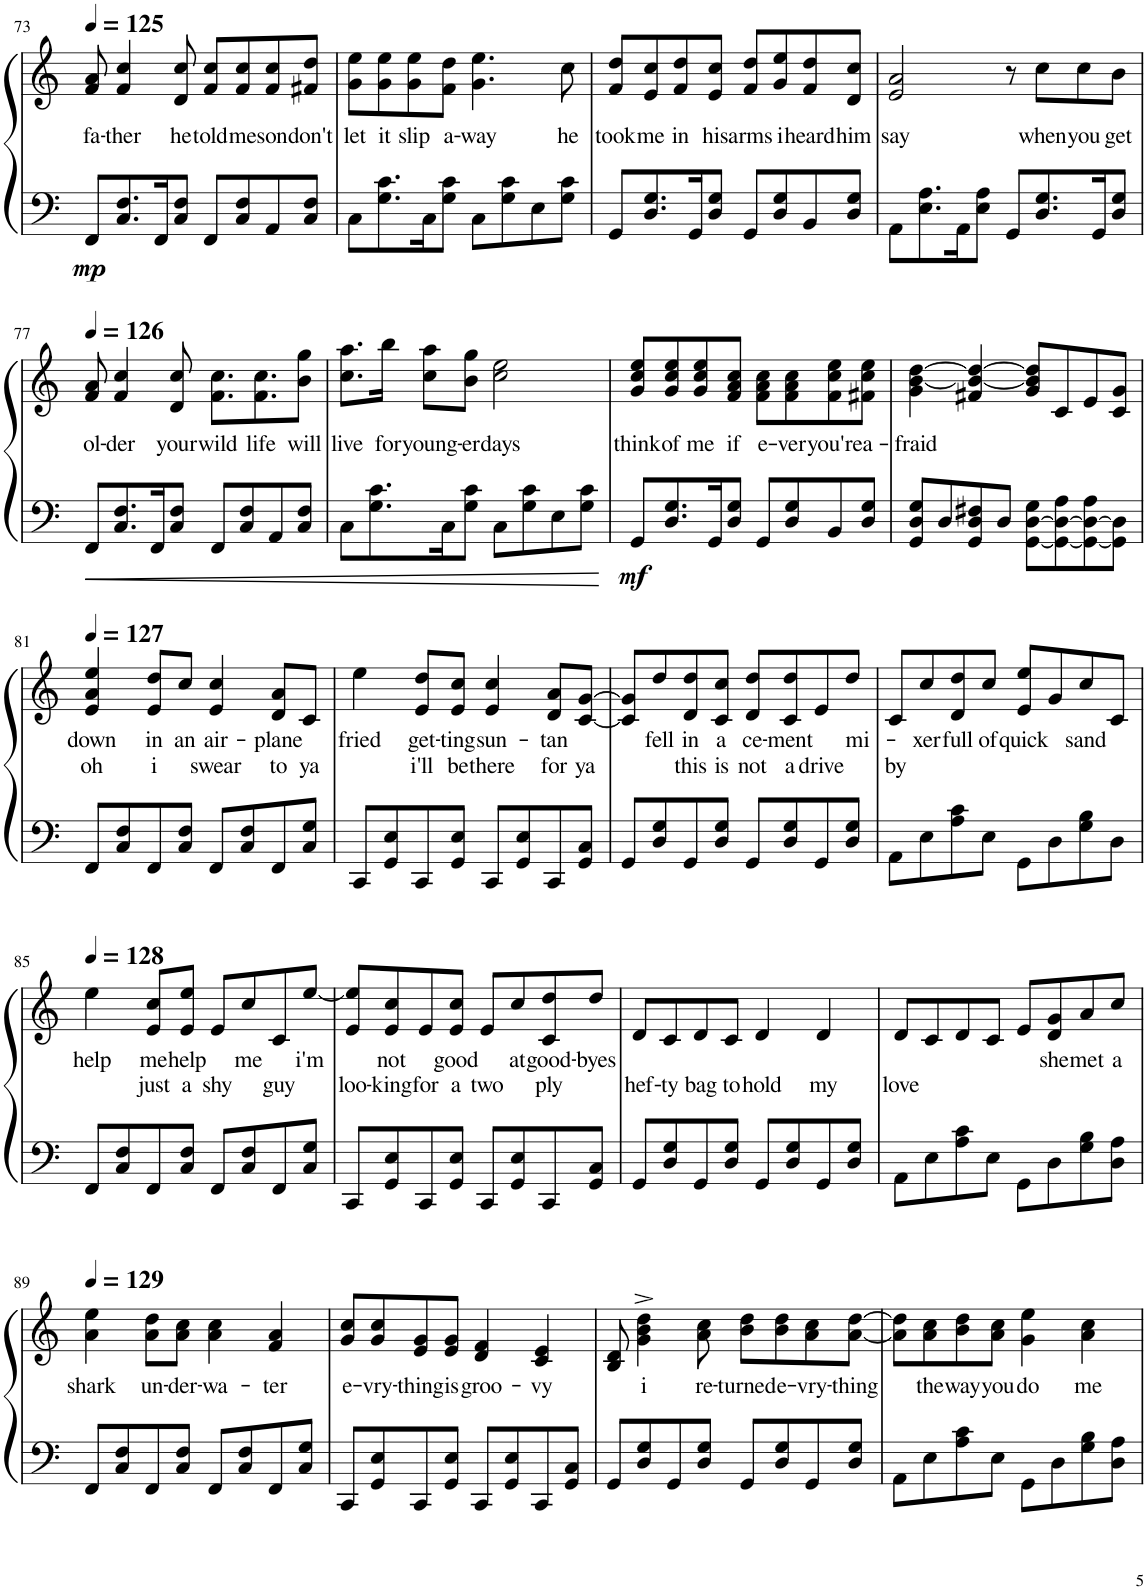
**kern	**kern	**text	**text	**dynam
*part1	*part1	*part1	*part1	*part1
*staff2	*staff1	*staff1	*staff1	*staff1/2
*I"Piano	*	*	*	*
*I'Pno.	*	*	*	*
!!LO:PB:g=z
*clefF4	*clefG2	*	*	*
*k[]	*k[]	*	*	*
*M4/4	*M4/4	*	*	*
*MM125	*MM125	*	*	*
=73	=73	=73	=73	=73
!	!	!LO:LY:b	!	!LO:DY:b=2
8FF/L	8f/ 8a/	fa-	.	mp
!	!	!LO:LY:b	!	!
8.C/ 8.F/	4f/ 4cc/	-ther	.	.
16FF/K	.	.	.	.
!	!	!LO:LY:b	!	!
8C/ 8F/J	8d/ 8cc/	he	.	.
!	!	!LO:LY:b	!	!
8FF/L	8f/ 8cc/L	told	.	.
!	!	!LO:LY:b	!	!
8C/ 8F/	8f/ 8cc/	me	.	.
!	!	!LO:LY:b	!	!
8AA/	8f/ 8cc/	son	.	.
!	!	!LO:LY:b	!	!
8C/ 8F/J	8f#X/ 8dd/J	don't	.	.
=74	=74	=74	=74	=74
!	!	!LO:LY:b	!	!
8C\L	8g\ 8ee\L	let	.	.
!	!	!LO:LY:b	!	!
8.G\ 8.c\	8g\ 8ee\	it	.	.
!	!	!LO:LY:b	!	!
.	8g\ 8ee\	slip	.	.
16C\K	.	.	.	.
!	!	!LO:LY:b	!	!
8G\ 8c\J	8f\ 8dd\J	a-	.	.
!	!	!LO:LY:b	!	!
8C\L	4.g\ 4.ee\	-way	.	.
8G\ 8c\	.	.	.	.
8E\	.	.	.	.
!	!	!LO:LY:b	!	!
8G\ 8c\J	8cc\	he	.	.
=75	=75	=75	=75	=75
!	!	!LO:LY:b	!	!
8GG/L	8f/ 8dd/L	took	.	.
!	!	!LO:LY:b	!	!
8.D/ 8.G/	8e/ 8cc/	me	.	.
!	!	!LO:LY:b	!	!
.	8f/ 8dd/	in	.	.
16GG/K	.	.	.	.
!	!	!LO:LY:b	!	!
8D/ 8G/J	8e/ 8cc/J	his	.	.
!	!	!LO:LY:b	!	!
8GG/L	8f/ 8dd/L	arms	.	.
!	!	!LO:LY:b	!	!
8D/ 8G/	8g/ 8ee/	i	.	.
!	!	!LO:LY:b	!	!
8BB/	8f/ 8dd/	heard	.	.
!	!	!LO:LY:b	!	!
8D/ 8G/J	8d/ 8cc/J	him	.	.
=76	=76	=76	=76	=76
!	!	!LO:LY:b	!	!
8AA\L	2e/ 2a/	say	.	.
8.E\ 8.A\	.	.	.	.
16AA\K	.	.	.	.
8E\ 8A\J	.	.	.	.
8GG/L	8r	.	.	.
!	!	!LO:LY:b	!	!
8.D/ 8.G/	8cc\L	when	.	.
!	!	!LO:LY:b	!	!
.	8cc\	you	.	.
16GG/K	.	.	.	.
!	!	!LO:LY:b	!	!
8D/ 8G/J	8b\J	get	.	.
!!LO:LB:g=z
=77	=77	=77	=77	=77
*	*MM126	*	*	*
!	!	!LO:LY:b	!	!
8FF/L	8f/ 8a/	ol-	.	.
!	!	!LO:LY:b	!	!
8.C/ 8.F/	4f/ 4cc/	-der	.	.
16FF/K	.	.	.	.
!	!	!LO:LY:b	!	!
8C/ 8F/J	8d/ 8cc/	your	.	.
!	!	!LO:LY:b	!	!
8FF/L	8.f\ 8.cc\L	wild	.	.
8C/ 8F/	.	.	.	.
!	!	!LO:LY:b	!	!
.	8.f\ 8.cc\	life	.	.
8AA/	.	.	.	.
!	!	!LO:LY:b	!	!
8C/ 8F/J	8b\ 8gg\J	will	.	.
=78	=78	=78	=78	=78
!	!	!LO:LY:b	!	!
8C\L	8.cc\ 8.aa\L	live	.	.
8.G\ 8.c\	.	.	.	.
!	!	!LO:LY:b	!	!
.	16bb\Jk	for	.	.
!	!	!LO:LY:b	!	!
.	8cc\ 8aa\L	young-	.	.
16C\K	.	.	.	.
!	!	!LO:LY:b	!	!
8G\ 8c\J	8b\ 8gg\J	-er	.	.
!	!	!LO:LY:b	!	!
8C\L	2cc\ 2ee\	days	.	.
8G\ 8c\	.	.	.	.
8E\	.	.	.	.
8G\ 8c\J	.	.	.	.
=79	=79	=79	=79	=79
!	!	!LO:LY:b	!	!LO:DY:b=2
8GG/L	8g/ 8cc/ 8ee/L	think	.	mf
!	!	!LO:LY:b	!	!
8.D/ 8.G/	8g/ 8cc/ 8ee/	of	.	.
!	!	!LO:LY:b	!	!
.	8g/ 8cc/ 8ee/	me	.	.
16GG/K	.	.	.	.
!	!	!LO:LY:b	!	!
8D/ 8G/J	8f/ 8a/ 8cc/J	if	.	.
!	!	!LO:LY:b	!	!
8GG/L	8f\ 8a\ 8cc\L	e-	.	.
!	!	!LO:LY:b	!	!
8D/ 8G/	8f\ 8a\ 8cc\	-ver	.	.
!	!	!LO:LY:b	!	!
8BB/	8f\ 8cc\ 8ee\	you're	.	.
!	!	!LO:LY:b	!	!
8D/ 8G/J	8f#X\ 8cc\ 8ee\J	a-	.	.
=80	=80	=80	=80	=80
!	!	!LO:LY:b	!	!
8GG/ 8D/ 8G/L	4g\ [4b\ [4dd\	-fraid	.	.
8D/	.	.	.	.
8GG/ 8D/ 8F#X/	4f#X/ 4b/_ 4dd/_	.	.	.
8D/J	.	.	.	.
[8GG\ [8D\ 8G\L	8g/ 8b/] 8dd/]L	.	.	.
8GG\_ 8D\_ 8A\	8c/	.	.	.
8GG\_ 8D\_ 8A\	8e/	.	.	.
8GG\] 8D\]J	8c/ 8g/J	.	.	.
!!LO:LB:g=z
=81	=81	=81	=81	=81
*	*MM127	*	*	*
!	!	!LO:LY:b	!LO:LY:b	!
8FF/L	4e/ 4a/ 4ee/	down	oh	.
8C/ 8F/	.	.	.	.
!	!	!LO:LY:b	!LO:LY:b	!
8FF/	8e/ 8dd/L	in	i	.
!	!	!LO:LY:b	!	!
8C/ 8F/J	8cc/J	an	.	.
!	!	!LO:LY:b	!LO:LY:b	!
8FF/L	4e/ 4cc/	air-	swear	.
8C/ 8F/	.	.	.	.
!	!	!LO:LY:b	!LO:LY:b	!
8FF/	8d/ 8a/L	-plane	to	.
!	!	!	!LO:LY:b	!
8C/ 8G/J	8c/J	.	ya	.
=82	=82	=82	=82	=82
!	!	!LO:LY:b	!	!
8CC/L	4ee\	fried	.	.
8GG/ 8E/	.	.	.	.
!	!	!LO:LY:b	!LO:LY:b	!
8CC/	8e/ 8dd/L	get-	i'll	.
!	!	!LO:LY:b	!LO:LY:b	!
8GG/ 8E/J	8e/ 8cc/J	-ting	be	.
!	!	!LO:LY:b	!LO:LY:b	!
8CC/L	4e/ 4cc/	sun-	there	.
8GG/ 8E/	.	.	.	.
!	!	!LO:LY:b	!LO:LY:b	!
8CC/	8d/ 8a/L	-tan	for	.
!	!	!	!LO:LY:b	!
8GG/ 8C/J	[8c/ [8g/J	.	ya	.
=83	=83	=83	=83	=83
8GG/L	8c/] 8g/]L	.	.	.
!	!	!LO:LY:b	!	!
8D/ 8G/	8dd/	fell	.	.
!	!	!LO:LY:b	!LO:LY:b	!
8GG/	8d/ 8dd/	in	this	.
!	!	!LO:LY:b	!LO:LY:b	!
8D/ 8G/J	8c/ 8cc/J	a	is	.
!	!	!LO:LY:b	!LO:LY:b	!
8GG/L	8d/ 8dd/L	ce-	not	.
!	!	!LO:LY:b	!LO:LY:b	!
8D/ 8G/	8c/ 8dd/	-ment	a	.
!	!	!	!LO:LY:b	!
8GG/	8e/	.	drive	.
!	!	!LO:LY:b	!	!
8D/ 8G/J	8dd/J	mi-	.	.
=84	=84	=84	=84	=84
!	!	!	!LO:LY:b	!
8AA\L	8c/L	.	by	.
!	!	!LO:LY:b	!	!
8E\	8cc/	-xer	.	.
!	!	!LO:LY:b	!	!
8A\ 8c\	8d/ 8dd/	full	.	.
!	!	!LO:LY:b	!	!
8E\J	8cc/J	of	.	.
!	!	!LO:LY:b	!	!
8GG\L	8e/ 8ee/L	quick	.	.
8D\	8g/	.	.	.
!	!	!LO:LY:b	!	!
8G\ 8B\	8cc/	sand	.	.
8D\J	8c/J	.	.	.
!!LO:LB:g=z
=85	=85	=85	=85	=85
*	*MM128	*	*	*
!	!	!LO:LY:b	!	!
8FF/L	4ee\	help	.	.
8C/ 8F/	.	.	.	.
!	!	!LO:LY:b	!LO:LY:b	!
8FF/	8e/ 8cc/L	me	just	.
!	!	!LO:LY:b	!LO:LY:b	!
8C/ 8F/J	8e/ 8ee/J	help	a	.
!	!	!	!LO:LY:b	!
8FF/L	8e/L	.	shy	.
!	!	!LO:LY:b	!	!
8C/ 8F/	8cc/	me	.	.
!	!	!	!LO:LY:b	!
8FF/	8c/	.	guy	.
!	!	!LO:LY:b	!	!
8C/ 8G/J	[8ee/J	i'm	.	.
=86	=86	=86	=86	=86
!	!	!	!LO:LY:b	!
8CC/L	8e/ 8ee/]L	.	loo-	.
!	!	!LO:LY:b	!LO:LY:b	!
8GG/ 8E/	8e/ 8cc/	not	-king	.
!	!	!	!LO:LY:b	!
8CC/	8e/	.	for	.
!	!	!LO:LY:b	!LO:LY:b	!
8GG/ 8E/J	8e/ 8cc/J	good	a	.
!	!	!	!LO:LY:b	!
8CC/L	8e/L	.	two	.
!	!	!LO:LY:b	!	!
8GG/ 8E/	8cc/	at	.	.
!	!	!LO:LY:b	!LO:LY:b	!
8CC/	8c/ 8dd/	good-	ply	.
!	!	!LO:LY:b	!	!
8GG/ 8C/J	8dd/J	-byes	.	.
=87	=87	=87	=87	=87
!	!	!	!LO:LY:b	!
8GG/L	8d/L	.	hef-	.
!	!	!	!LO:LY:b	!
8D/ 8G/	8c/	.	-ty	.
!	!	!	!LO:LY:b	!
8GG/	8d/	.	bag	.
!	!	!	!LO:LY:b	!
8D/ 8G/J	8c/J	.	to	.
!	!	!	!LO:LY:b	!
8GG/L	4d/	.	hold	.
8D/ 8G/	.	.	.	.
!	!	!	!LO:LY:b	!
8GG/	4d/	.	my	.
8D/ 8G/J	.	.	.	.
=88	=88	=88	=88	=88
!	!	!	!LO:LY:b	!
8AA\L	8d/L	.	love	.
8E\	8c/	.	.	.
8A\ 8c\	8d/	.	.	.
8E\J	8c/J	.	.	.
8GG\L	8e/L	.	.	.
!	!	!LO:LY:b	!	!
8D\	8d/ 8g/	she	.	.
!	!	!LO:LY:b	!	!
8G\ 8B\	8a/	met	.	.
!	!	!LO:LY:b	!	!
8D\ 8A\J	8cc/J	a	.	.
!!LO:LB:g=z
=89	=89	=89	=89	=89
*	*MM129	*	*	*
!	!	!LO:LY:b	!	!
8FF/L	4a\ 4ee\	shark	.	.
8C/ 8F/	.	.	.	.
!	!	!LO:LY:b	!	!
8FF/	8a\ 8dd\L	un-	.	.
!	!	!LO:LY:b	!	!
8C/ 8F/J	8a\ 8cc\J	-der-	.	.
!	!	!LO:LY:b	!	!
8FF/L	4a\ 4cc\	-wa-	.	.
8C/ 8F/	.	.	.	.
!	!	!LO:LY:b	!	!
8FF/	4f/ 4a/	-ter	.	.
8C/ 8G/J	.	.	.	.
=90	=90	=90	=90	=90
!	!	!LO:LY:b	!	!
8CC/L	8g/ 8cc/L	e-	.	.
!	!	!LO:LY:b	!	!
8GG/ 8E/	8g/ 8cc/	-vry-	.	.
!	!	!LO:LY:b	!	!
8CC/	8e/ 8g/	-thing	.	.
!	!	!LO:LY:b	!	!
8GG/ 8E/J	8e/ 8g/J	is	.	.
!	!	!LO:LY:b	!	!
8CC/L	4d/ 4f/	groo-	.	.
8GG/ 8E/	.	.	.	.
!	!	!LO:LY:b	!	!
8CC/	4c/ 4e/	-vy	.	.
8GG/ 8C/J	.	.	.	.
=91	=91	=91	=91	=91
8GG/L	8B/ 8d/	.	.	.
!	!	!LO:LY:b	!	!
8D/^ 8G/^	4g\^ 4b\^ 4dd\^	i	.	.
8GG/	.	.	.	.
!	!	!LO:LY:b	!	!
8D/ 8G/J	8a\ 8cc\	re-	.	.
!	!	!LO:LY:b	!	!
8GG/L	8b\ 8dd\L	-turned	.	.
!	!	!LO:LY:b	!	!
8D/ 8G/	8b\ 8dd\	e-	.	.
!	!	!LO:LY:b	!	!
8GG/	8a\ 8cc\	-vry-	.	.
!	!	!LO:LY:b	!	!
8D/ 8G/J	[8a\ [8dd\J	-thing	.	.
=92	=92	=92	=92	=92
8AA\L	8a\] 8dd\]L	.	.	.
!	!	!LO:LY:b	!	!
8E\	8a\ 8cc\	the	.	.
!	!	!LO:LY:b	!	!
8A\ 8c\	8b\ 8dd\	way	.	.
!	!	!LO:LY:b	!	!
8E\J	8a\ 8cc\J	you	.	.
!	!	!LO:LY:b	!	!
8GG\L	4g\ 4ee\	do	.	.
8D\	.	.	.	.
!	!	!LO:LY:b	!	!
8G\ 8B\	4a\ 4cc\	me	.	.
8D\ 8A\J	.	.	.	.
=	=	=	=	=
*-	*-	*-	*-	*-
